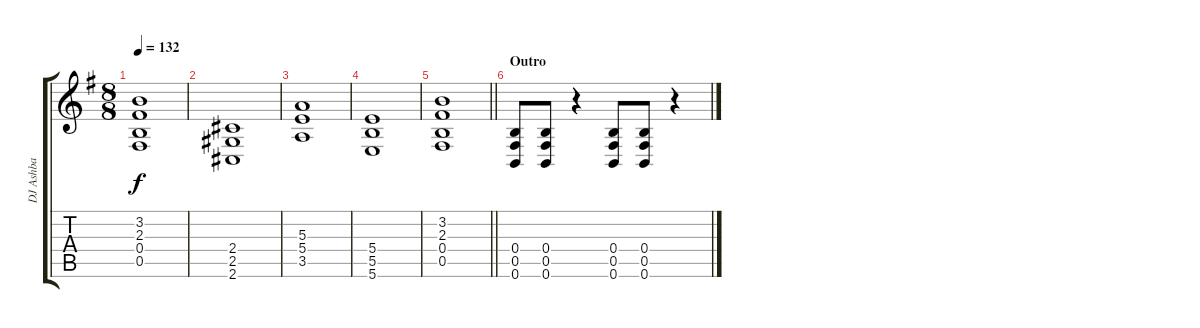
\track ("DJ Ashba" "DJ Ashba") {instrument distortionguitar}
\staff {score tabs}
\tuning (Db4 Ab3 E3 B2 Gb2 B1) {hide}
\ts (8 8)
\tempo 132
\clef g2
\ks g
(3.2 2.3 0.4 0.5).1{dy f} |
(2.4 2.5 2.6).1 |
(5.3 5.4 3.5).1 |
(5.4 5.5 5.6).1 |
\barLineRight lightlight
(3.2 2.3 0.4 0.5).1 |
\section ("" "Outro")
(0.4 0.5 0.6).8 (0.4 0.5 0.6).8 r.4 (0.4 0.5 0.6).8 (0.4 0.5 0.6).8 r.4
